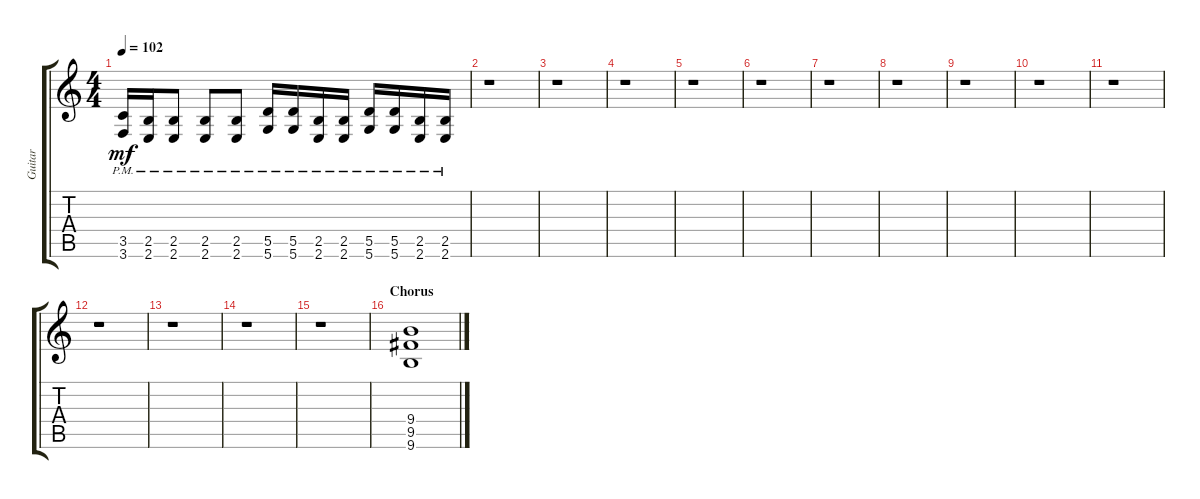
\track ("Guitar" "Guitar") {instrument distortionguitar}
\staff {score tabs}
\tuning (E4 B3 G3 D3 A2 D2) {hide}
\ts (4 4)
\tempo 102
\clef g2
\ks c
(3.5{pm} 3.6{pm}).16{dy mf} (2.5{pm} 2.6{pm}).16 (2.5{pm} 2.6{pm}).8 (2.5{pm} 2.6{pm}).8 (2.5{pm} 2.6{pm}).8 (5.5{pm} 5.6{pm}).16 (5.5{pm} 5.6{pm}).16 (2.5{pm} 2.6{pm}).16 (2.5{pm} 2.6{pm}).16 (5.5{pm} 5.6{pm}).16 (5.5{pm} 5.6{pm}).16 (2.5{pm} 2.6{pm}).16 (2.5{pm} 2.6{pm}).16 |
r.1 |
r.1 |
r.1 |
r.1 |
r.1 |
r.1 |
r.1 |
r.1 |
r.1 |
r.1 |
r.1 |
r.1 |
r.1 |
r.1 |
\section ("" "Chorus")
(9.4 9.5 9.6).1
